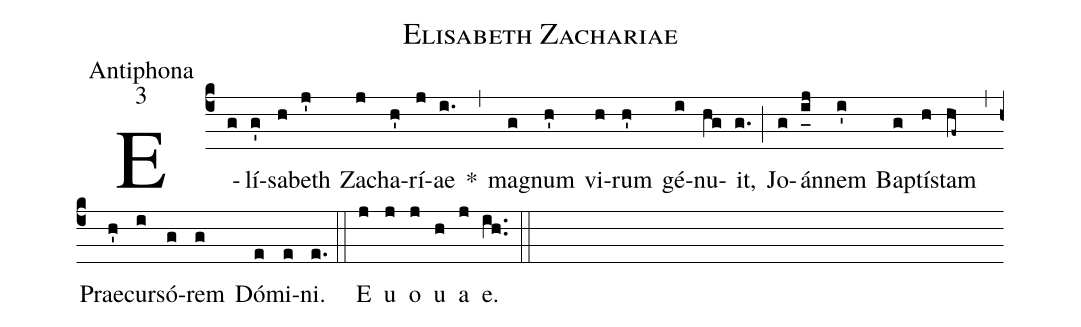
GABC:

name:Elisabeth Zachariae;
office-part:Antiphona;
mode:3;
%%
(c4) E(g)lí(g')sa(h)beth(j') Za(j)cha(h')rí(j)ae(i.) *(,) ma(g)gnum(h') vi(h)rum(h') gé(i)nu(hg)it,(g.) (;) Jo(g)án(i_[uh:l]j)nem(i') Ba(g)ptí(h)stam(hf~) (,) Prae(h')cur(i)só(g)rem(g) Dó(e)mi(e)ni.(e.) (::) <eu>E(j) u(j) o(j) u(h) a(j) e.</eu>(ih..) (::)
